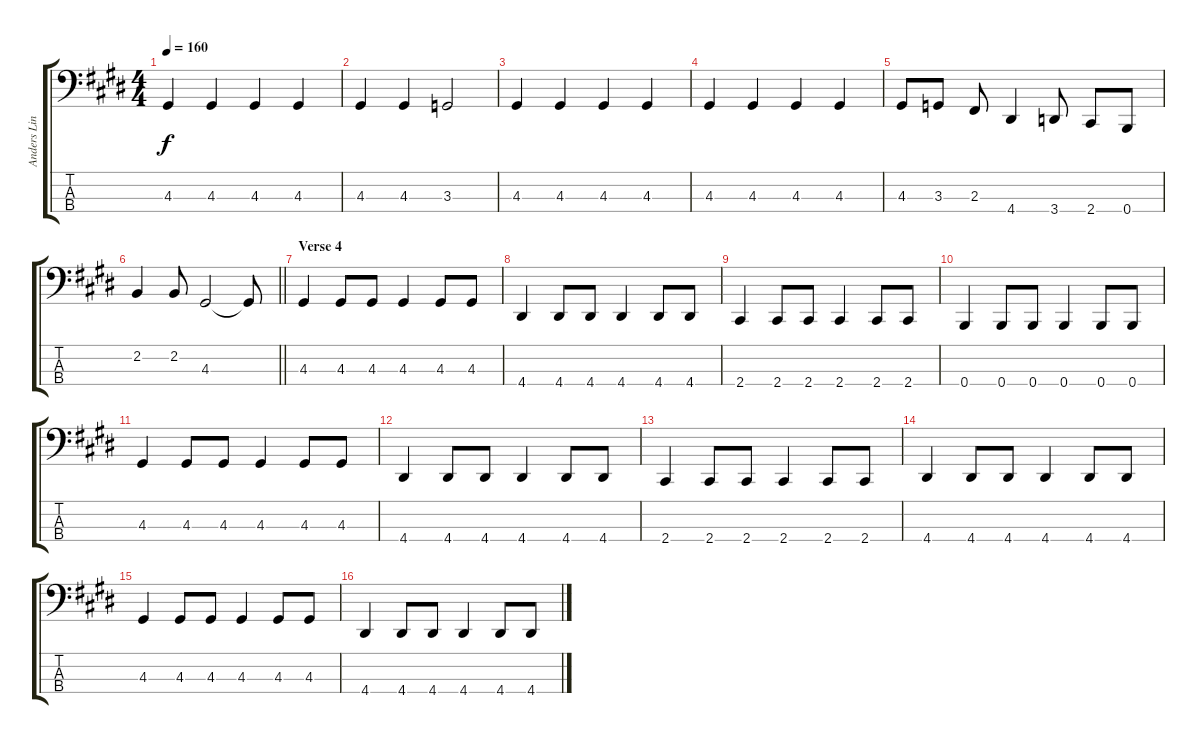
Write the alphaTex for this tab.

\track ("Anders Lindberg" "Anders Lin") {instrument electricbasspick}
\staff {score tabs}
\tuning (D2 A1 E1 B0) {hide}
\ts (4 4)
\tempo 160
\clef f4
\ks e
4.3.4{dy f} 4.3.4 4.3.4 4.3.4 |
4.3.4 4.3.4 3.3.2 |
4.3.4 4.3.4 4.3.4 4.3.4 |
4.3.4 4.3.4 4.3.4 4.3.4 |
4.3.8 3.3.8 2.3.8 4.4.4 3.4.8 2.4.8 0.4.8 |
\barLineRight lightlight
2.2.4 2.2.8 4.3.2 4.3{t}.8 |
\section ("" "Verse 4")
4.3.4 4.3.8 4.3.8 4.3.4 4.3.8 4.3.8 |
4.4.4 4.4.8 4.4.8 4.4.4 4.4.8 4.4.8 |
2.4.4 2.4.8 2.4.8 2.4.4 2.4.8 2.4.8 |
0.4.4 0.4.8 0.4.8 0.4.4 0.4.8 0.4.8 |
4.3.4 4.3.8 4.3.8 4.3.4 4.3.8 4.3.8 |
4.4.4 4.4.8 4.4.8 4.4.4 4.4.8 4.4.8 |
2.4.4 2.4.8 2.4.8 2.4.4 2.4.8 2.4.8 |
4.4.4 4.4.8 4.4.8 4.4.4 4.4.8 4.4.8 |
4.3.4 4.3.8 4.3.8 4.3.4 4.3.8 4.3.8 |
4.4.4 4.4.8 4.4.8 4.4.4 4.4.8 4.4.8
